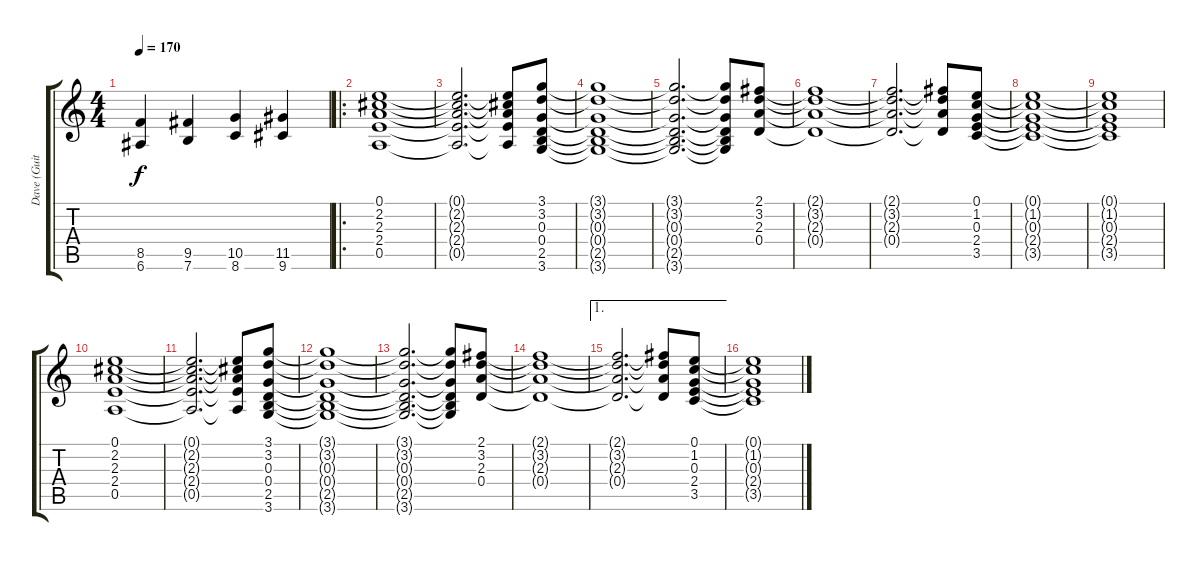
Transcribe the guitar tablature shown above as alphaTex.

\track ("Dave (Guitar 1)" "Dave (Guit") {instrument distortionguitar}
\staff {score tabs}
\tuning (E4 B3 G3 D3 A2 E2) {hide}
\ts (4 4)
\tempo 170
\clef g2
\ks c
(8.5 6.6).4{dy f} (9.5 7.6).4 (10.5 8.6).4 (11.5 9.6).4 |
\ro
(0.1 2.2 2.3 2.4 0.5).1 |
(0.1{t} 2.2{t} 2.3{t} 2.4{t} 0.5{t}).2{d} (0.1{t} 2.2{t} 2.3{t} 2.4{t} 0.5{t}).8 (3.1 3.2 0.3 0.4 2.5 3.6).8 |
(3.1{t} 3.2{t} 0.3{t} 0.4{t} 2.5{t} 3.6{t}).1 |
(3.1{t} 3.2{t} 0.3{t} 0.4{t} 2.5{t} 3.6{t}).2{d} (3.1{t} 3.2{t} 0.3{t} 0.4{t} 2.5{t} 3.6{t}).8 (2.1 3.2 2.3 0.4).8 |
(2.1{t} 3.2{t} 2.3{t} 0.4{t}).1 |
(2.1{t} 3.2{t} 2.3{t} 0.4{t}).2{d} (2.1{t} 3.2{t} 2.3{t} 0.4{t}).8 (0.1 1.2 0.3 2.4 3.5).8 |
(0.1{t} 1.2{t} 0.3{t} 2.4{t} 3.5{t}).1 |
(0.1{t} 1.2{t} 0.3{t} 2.4{t} 3.5{t}).1 |
(0.1 2.2 2.3 2.4 0.5).1 |
(0.1{t} 2.2{t} 2.3{t} 2.4{t} 0.5{t}).2{d} (0.1{t} 2.2{t} 2.3{t} 2.4{t} 0.5{t}).8 (3.1 3.2 0.3 0.4 2.5 3.6).8 |
(3.1{t} 3.2{t} 0.3{t} 0.4{t} 2.5{t} 3.6{t}).1 |
(3.1{t} 3.2{t} 0.3{t} 0.4{t} 2.5{t} 3.6{t}).2{d} (3.1{t} 3.2{t} 0.3{t} 0.4{t} 2.5{t} 3.6{t}).8 (2.1 3.2 2.3 0.4).8 |
(2.1{t} 3.2{t} 2.3{t} 0.4{t}).1 |
\ae 1
(2.1{t} 3.2{t} 2.3{t} 0.4{t}).2{d} (2.1{t} 3.2{t} 2.3{t} 0.4{t}).8 (0.1 1.2 0.3 2.4 3.5).8 |
(0.1{t} 1.2{t} 0.3{t} 2.4{t} 3.5{t}).1
